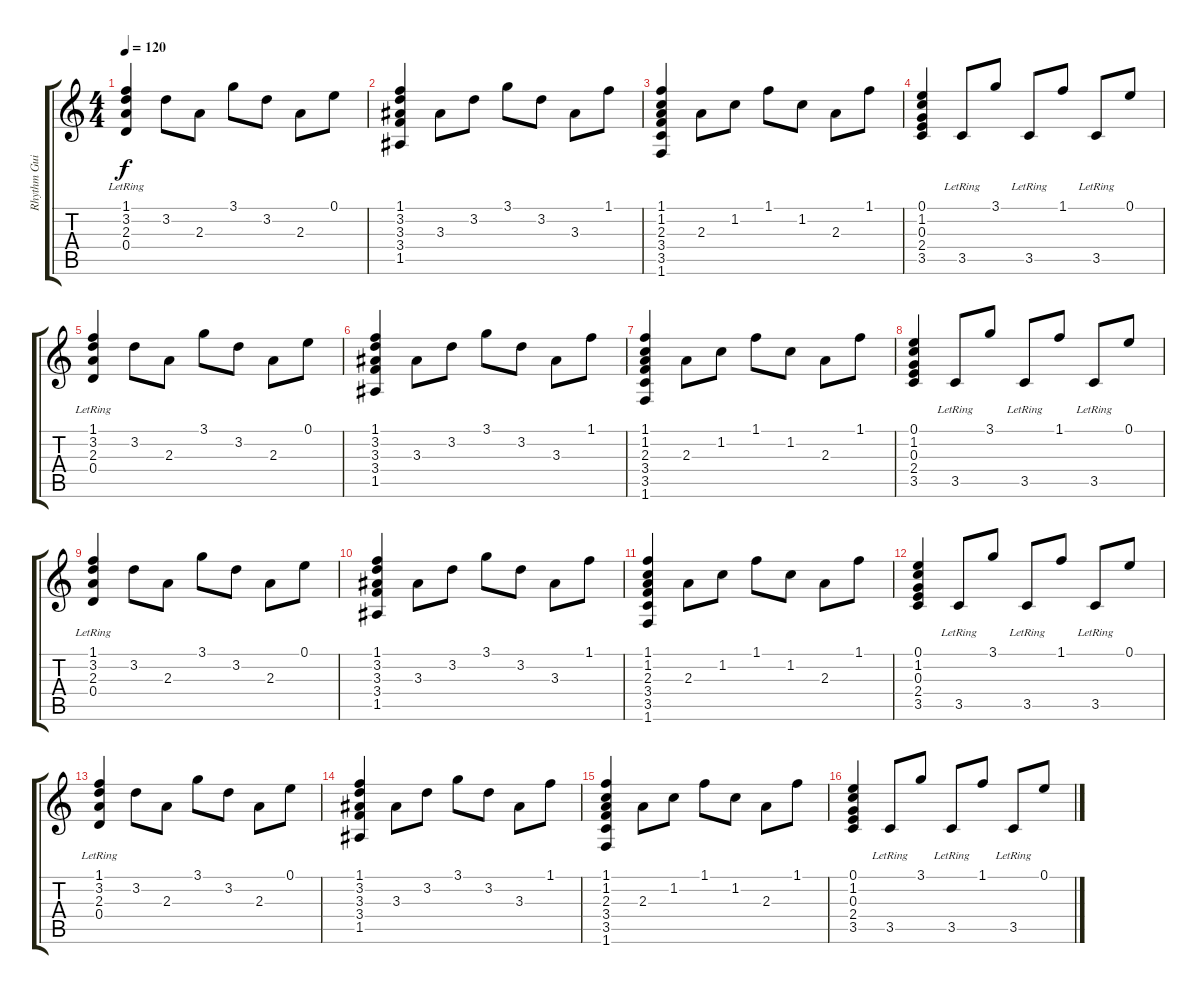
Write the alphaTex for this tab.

\track ("Rhythm Guitar" "Rhythm Gui") {instrument electricguitarclean}
\staff {score tabs}
\tuning (E4 B3 G3 D3 A2 E2) {hide}
\ts (4 4)
\tempo 120
\clef g2
\ks c
(1.1 3.2 2.3 0.4{lr}).4{dy f} 3.2.8 2.3.8 3.1.8 3.2.8 2.3.8 0.1.8 |
(1.1 3.2 3.3 3.4 1.5).4 3.3.8 3.2.8 3.1.8 3.2.8 3.3.8 1.1.8 |
(1.1 1.2 2.3 3.4 3.5 1.6).4 2.3.8 1.2.8 1.1.8 1.2.8 2.3.8 1.1.8 |
(0.1 1.2 0.3 2.4 3.5).4 3.5{lr}.8 3.1.8 3.5{lr}.8 1.1.8 3.5{lr}.8 0.1.8 |
(1.1 3.2 2.3 0.4{lr}).4 3.2.8 2.3.8 3.1.8 3.2.8 2.3.8 0.1.8 |
(1.1 3.2 3.3 3.4 1.5).4 3.3.8 3.2.8 3.1.8 3.2.8 3.3.8 1.1.8 |
(1.1 1.2 2.3 3.4 3.5 1.6).4 2.3.8 1.2.8 1.1.8 1.2.8 2.3.8 1.1.8 |
(0.1 1.2 0.3 2.4 3.5).4 3.5{lr}.8 3.1.8 3.5{lr}.8 1.1.8 3.5{lr}.8 0.1.8 |
(1.1 3.2 2.3 0.4{lr}).4 3.2.8 2.3.8 3.1.8 3.2.8 2.3.8 0.1.8 |
(1.1 3.2 3.3 3.4 1.5).4 3.3.8 3.2.8 3.1.8 3.2.8 3.3.8 1.1.8 |
(1.1 1.2 2.3 3.4 3.5 1.6).4 2.3.8 1.2.8 1.1.8 1.2.8 2.3.8 1.1.8 |
(0.1 1.2 0.3 2.4 3.5).4 3.5{lr}.8 3.1.8 3.5{lr}.8 1.1.8 3.5{lr}.8 0.1.8 |
(1.1 3.2 2.3 0.4{lr}).4 3.2.8 2.3.8 3.1.8 3.2.8 2.3.8 0.1.8 |
(1.1 3.2 3.3 3.4 1.5).4 3.3.8 3.2.8 3.1.8 3.2.8 3.3.8 1.1.8 |
(1.1 1.2 2.3 3.4 3.5 1.6).4 2.3.8 1.2.8 1.1.8 1.2.8 2.3.8 1.1.8 |
(0.1 1.2 0.3 2.4 3.5).4 3.5{lr}.8 3.1.8 3.5{lr}.8 1.1.8 3.5{lr}.8 0.1.8
